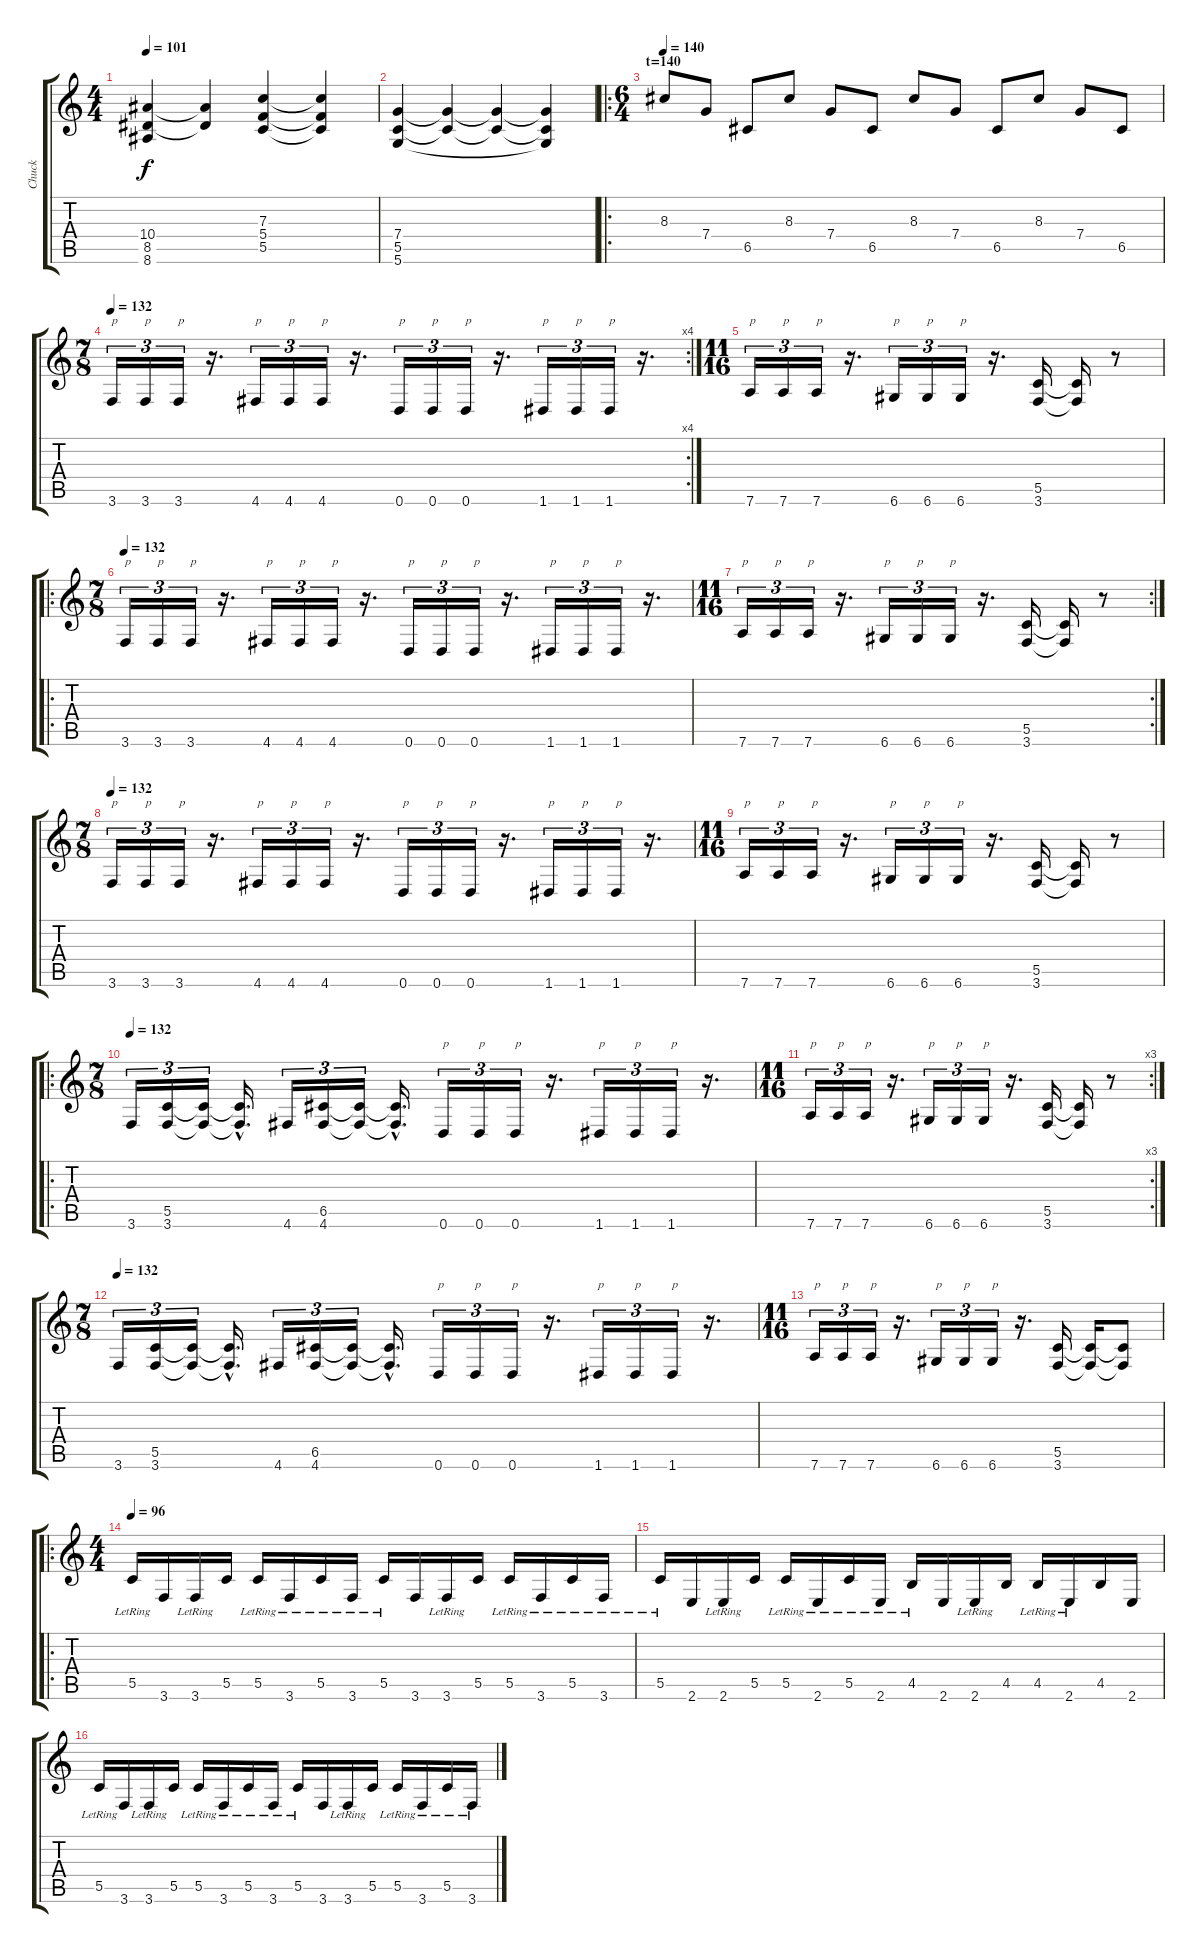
\track ("Chuck" "Chuck") {instrument distortionguitar}
\staff {score tabs}
\tuning (D4 A3 F3 C3 G2 D2) {hide}
\ts (4 4)
\tempo 101
\clef g2
\ks c
(10.4 8.5 8.6).4{dy f} (10.4{t} 8.5{t}).4 (7.3 5.4 5.5).4 (7.3{t} 5.4{t} 5.5{t}).4 |
(7.4 5.5 5.6).4 (7.4{t} 5.5{t}).4 (7.4{t} 5.5{t}).4 (7.4{t} 5.5{t} 5.6{t}).4 |
\ro
\ts (6 4)
\section ("" "t=140")
\tempo 140
8.3.8 7.4.8 6.5.8 8.3.8 7.4.8 6.5.8 8.3.8 7.4.8 6.5.8 8.3.8 7.4.8 6.5.8 |
\rc 4
\ts (7 8)
\tempo 132
3.6.16{tu (3 2) txt "p"} 3.6.16{tu (3 2) txt "p"} 3.6.16{tu (3 2) txt "p"} r.16{d} 4.6.16{tu (3 2) txt "p"} 4.6.16{tu (3 2) txt "p"} 4.6.16{tu (3 2) txt "p"} r.16{d} 0.6.16{tu (3 2) txt "p"} 0.6.16{tu (3 2) txt "p"} 0.6.16{tu (3 2) txt "p"} r.16{d} 1.6.16{tu (3 2) txt "p"} 1.6.16{tu (3 2) txt "p"} 1.6.16{tu (3 2) txt "p"} r.16{d} |
\ts (11 16)
7.6.16{tu (3 2) txt "p"} 7.6.16{tu (3 2) txt "p"} 7.6.16{tu (3 2) txt "p"} r.16{d} 6.6.16{tu (3 2) txt "p"} 6.6.16{tu (3 2) txt "p"} 6.6.16{tu (3 2) txt "p"} r.16{d} (5.5 3.6).16 (5.5{t} 3.6{t}).16 r.8 |
\ro
\ts (7 8)
\tempo 132
3.6.16{tu (3 2) txt "p"} 3.6.16{tu (3 2) txt "p"} 3.6.16{tu (3 2) txt "p"} r.16{d} 4.6.16{tu (3 2) txt "p"} 4.6.16{tu (3 2) txt "p"} 4.6.16{tu (3 2) txt "p"} r.16{d} 0.6.16{tu (3 2) txt "p"} 0.6.16{tu (3 2) txt "p"} 0.6.16{tu (3 2) txt "p"} r.16{d} 1.6.16{tu (3 2) txt "p"} 1.6.16{tu (3 2) txt "p"} 1.6.16{tu (3 2) txt "p"} r.16{d} |
\rc 2
\ts (11 16)
7.6.16{tu (3 2) txt "p"} 7.6.16{tu (3 2) txt "p"} 7.6.16{tu (3 2) txt "p"} r.16{d} 6.6.16{tu (3 2) txt "p"} 6.6.16{tu (3 2) txt "p"} 6.6.16{tu (3 2) txt "p"} r.16{d} (5.5 3.6).16 (5.5{t} 3.6{t}).16 r.8 |
\ts (7 8)
\tempo 132
3.6.16{tu (3 2) txt "p"} 3.6.16{tu (3 2) txt "p"} 3.6.16{tu (3 2) txt "p"} r.16{d} 4.6.16{tu (3 2) txt "p"} 4.6.16{tu (3 2) txt "p"} 4.6.16{tu (3 2) txt "p"} r.16{d} 0.6.16{tu (3 2) txt "p"} 0.6.16{tu (3 2) txt "p"} 0.6.16{tu (3 2) txt "p"} r.16{d} 1.6.16{tu (3 2) txt "p"} 1.6.16{tu (3 2) txt "p"} 1.6.16{tu (3 2) txt "p"} r.16{d} |
\ts (11 16)
7.6.16{tu (3 2) txt "p"} 7.6.16{tu (3 2) txt "p"} 7.6.16{tu (3 2) txt "p"} r.16{d} 6.6.16{tu (3 2) txt "p"} 6.6.16{tu (3 2) txt "p"} 6.6.16{tu (3 2) txt "p"} r.16{d} (5.5 3.6).16 (5.5{t} 3.6{t}).16 r.8 |
\ro
\ts (7 8)
\tempo 132
3.6.16{tu (3 2)} (5.5 3.6).16{tu (3 2)} (5.5{t} 3.6{t}).16{tu (3 2)} (5.5{hac t} 3.6{hac t}).16{d} 4.6.16{tu (3 2)} (6.5 4.6).16{tu (3 2)} (6.5{t} 4.6{t}).16{tu (3 2)} (6.5{hac t} 4.6{hac t}).16{d} 0.6.16{tu (3 2) txt "p"} 0.6.16{tu (3 2) txt "p"} 0.6.16{tu (3 2) txt "p"} r.16{d} 1.6.16{tu (3 2) txt "p"} 1.6.16{tu (3 2) txt "p"} 1.6.16{tu (3 2) txt "p"} r.16{d} |
\rc 3
\ts (11 16)
7.6.16{tu (3 2) txt "p"} 7.6.16{tu (3 2) txt "p"} 7.6.16{tu (3 2) txt "p"} r.16{d} 6.6.16{tu (3 2) txt "p"} 6.6.16{tu (3 2) txt "p"} 6.6.16{tu (3 2) txt "p"} r.16{d} (5.5 3.6).16 (5.5{t} 3.6{t}).16 r.8 |
\ts (7 8)
\tempo 132
3.6.16{tu (3 2)} (5.5 3.6).16{tu (3 2)} (5.5{t} 3.6{t}).16{tu (3 2)} (5.5{hac t} 3.6{hac t}).16{d} 4.6.16{tu (3 2)} (6.5 4.6).16{tu (3 2)} (6.5{t} 4.6{t}).16{tu (3 2)} (6.5{hac t} 4.6{hac t}).16{d} 0.6.16{tu (3 2) txt "p"} 0.6.16{tu (3 2) txt "p"} 0.6.16{tu (3 2) txt "p"} r.16{d} 1.6.16{tu (3 2) txt "p"} 1.6.16{tu (3 2) txt "p"} 1.6.16{tu (3 2) txt "p"} r.16{d} |
\ts (11 16)
7.6.16{tu (3 2) txt "p"} 7.6.16{tu (3 2) txt "p"} 7.6.16{tu (3 2) txt "p"} r.16{d} 6.6.16{tu (3 2) txt "p"} 6.6.16{tu (3 2) txt "p"} 6.6.16{tu (3 2) txt "p"} r.16{d} (5.5 3.6).16 (5.5{t} 3.6{t}).16 (5.5{t} 3.6{t}).8 |
\ro
\ts (4 4)
\tempo 96
5.5{lr}.16 3.6.16 3.6{lr}.16 5.5.16 5.5{lr}.16 3.6{lr}.16 5.5{lr}.16 3.6{lr}.16 5.5{lr}.16 3.6.16 3.6{lr}.16 5.5.16 5.5{lr}.16 3.6{lr}.16 5.5{lr}.16 3.6{lr}.16 |
5.5{lr}.16 2.6.16 2.6{lr}.16 5.5.16 5.5{lr}.16 2.6{lr}.16 5.5{lr}.16 2.6{lr}.16 4.5{lr}.16 2.6.16 2.6{lr}.16 4.5.16 4.5{lr}.16 2.6{lr}.16 4.5.16 2.6.16 |
5.5{lr}.16 3.6.16 3.6{lr}.16 5.5.16 5.5{lr}.16 3.6{lr}.16 5.5{lr}.16 3.6{lr}.16 5.5{lr}.16 3.6.16 3.6{lr}.16 5.5.16 5.5{lr}.16 3.6{lr}.16 5.5{lr}.16 3.6{lr}.16
